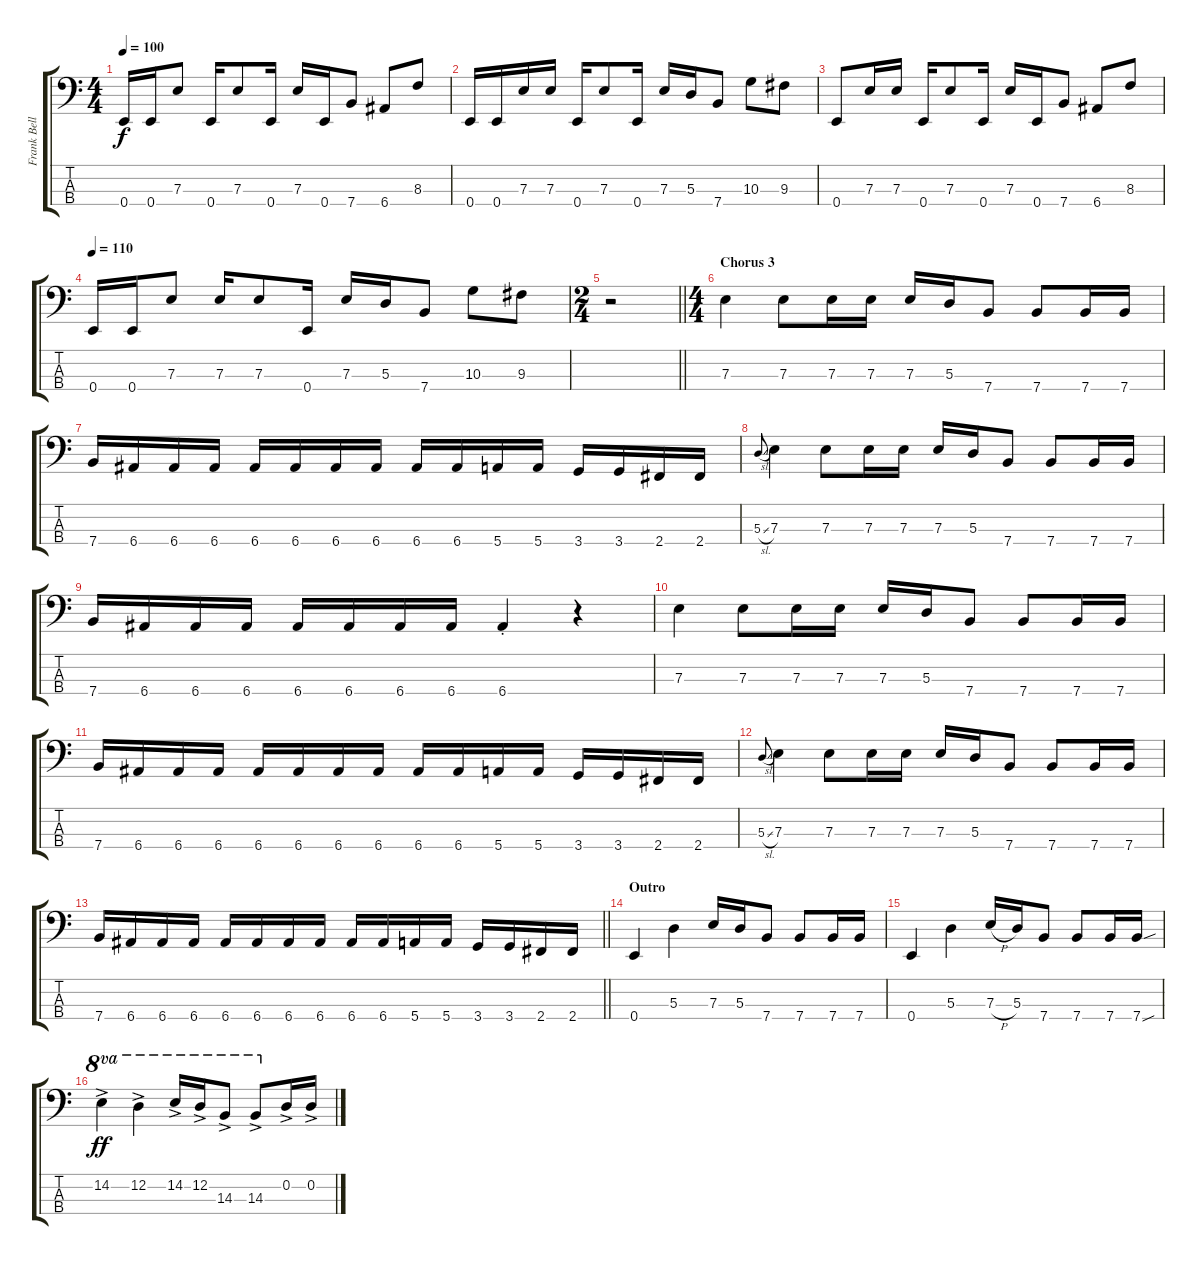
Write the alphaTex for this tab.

\track ("Frank Bello (Bass)" "Frank Bell") {instrument electricbasspick}
\staff {score tabs}
\tuning (G2 D2 A1 E1) {hide}
\ts (4 4)
\tempo 100
\clef f4
\ks c
0.4.16{dy f} 0.4.16 7.3.8 0.4.16 7.3.8 0.4.16 7.3.16 0.4.16 7.4.8 6.4.8 8.3.8 |
0.4.16 0.4.16 7.3.16 7.3.16 0.4.16 7.3.8 0.4.16 7.3.16 5.3.16 7.4.8 10.3.8 9.3.8 |
0.4.8 7.3.16 7.3.16 0.4.16 7.3.8 0.4.16 7.3.16 0.4.16 7.4.8 6.4.8 8.3.8 |
\tempo 110
0.4.16 0.4.16 7.3.8 7.3.16 7.3.8 0.4.16 7.3.16 5.3.16 7.4.8 10.3.8 9.3.8 |
\ts (2 4)
\barLineRight lightlight
r.2 |
\ts (4 4)
\section ("" "Chorus 3")
7.3.4 7.3.8 7.3.16 7.3.16 7.3.16 5.3.16 7.4.8 7.4.8 7.4.16 7.4.16 |
7.4.16 6.4.16 6.4.16 6.4.16 6.4.16 6.4.16 6.4.16 6.4.16 6.4.16 6.4.16 5.4.16 5.4.16 3.4.16 3.4.16 2.4.16 2.4.16 |
5.3{sl}.8{gr onbeat} 7.3.4 7.3.8 7.3.16 7.3.16 7.3.16 5.3.16 7.4.8 7.4.8 7.4.16 7.4.16 |
7.4.16 6.4.16 6.4.16 6.4.16 6.4.16 6.4.16 6.4.16 6.4.16 6.4{st}.4 r.4 |
7.3.4 7.3.8 7.3.16 7.3.16 7.3.16 5.3.16 7.4.8 7.4.8 7.4.16 7.4.16 |
7.4.16 6.4.16 6.4.16 6.4.16 6.4.16 6.4.16 6.4.16 6.4.16 6.4.16 6.4.16 5.4.16 5.4.16 3.4.16 3.4.16 2.4.16 2.4.16 |
5.3{sl}.8{gr onbeat} 7.3.4 7.3.8 7.3.16 7.3.16 7.3.16 5.3.16 7.4.8 7.4.8 7.4.16 7.4.16 |
\barLineRight lightlight
7.4.16 6.4.16 6.4.16 6.4.16 6.4.16 6.4.16 6.4.16 6.4.16 6.4.16 6.4.16 5.4.16 5.4.16 3.4.16 3.4.16 2.4.16 2.4.16 |
\section ("" "Outro")
0.4.4 5.3.4 7.3.16 5.3.16 7.4.8 7.4.8 7.4.16 7.4.16 |
0.4.4 5.3.4 7.3{h}.16 5.3.16 7.4.8 7.4.8 7.4.16 7.4{sou}.16 |
14.2{ac}.4{ot 8va dy ff} 12.2{ac}.4{ot 8va} 14.2{ac}.16{ot 8va} 12.2{ac}.16{ot 8va} 14.3{ac}.8{ot 8va} 14.3{ac}.8{ot 8va} 0.2{ac}.16 0.2{ac}.16
